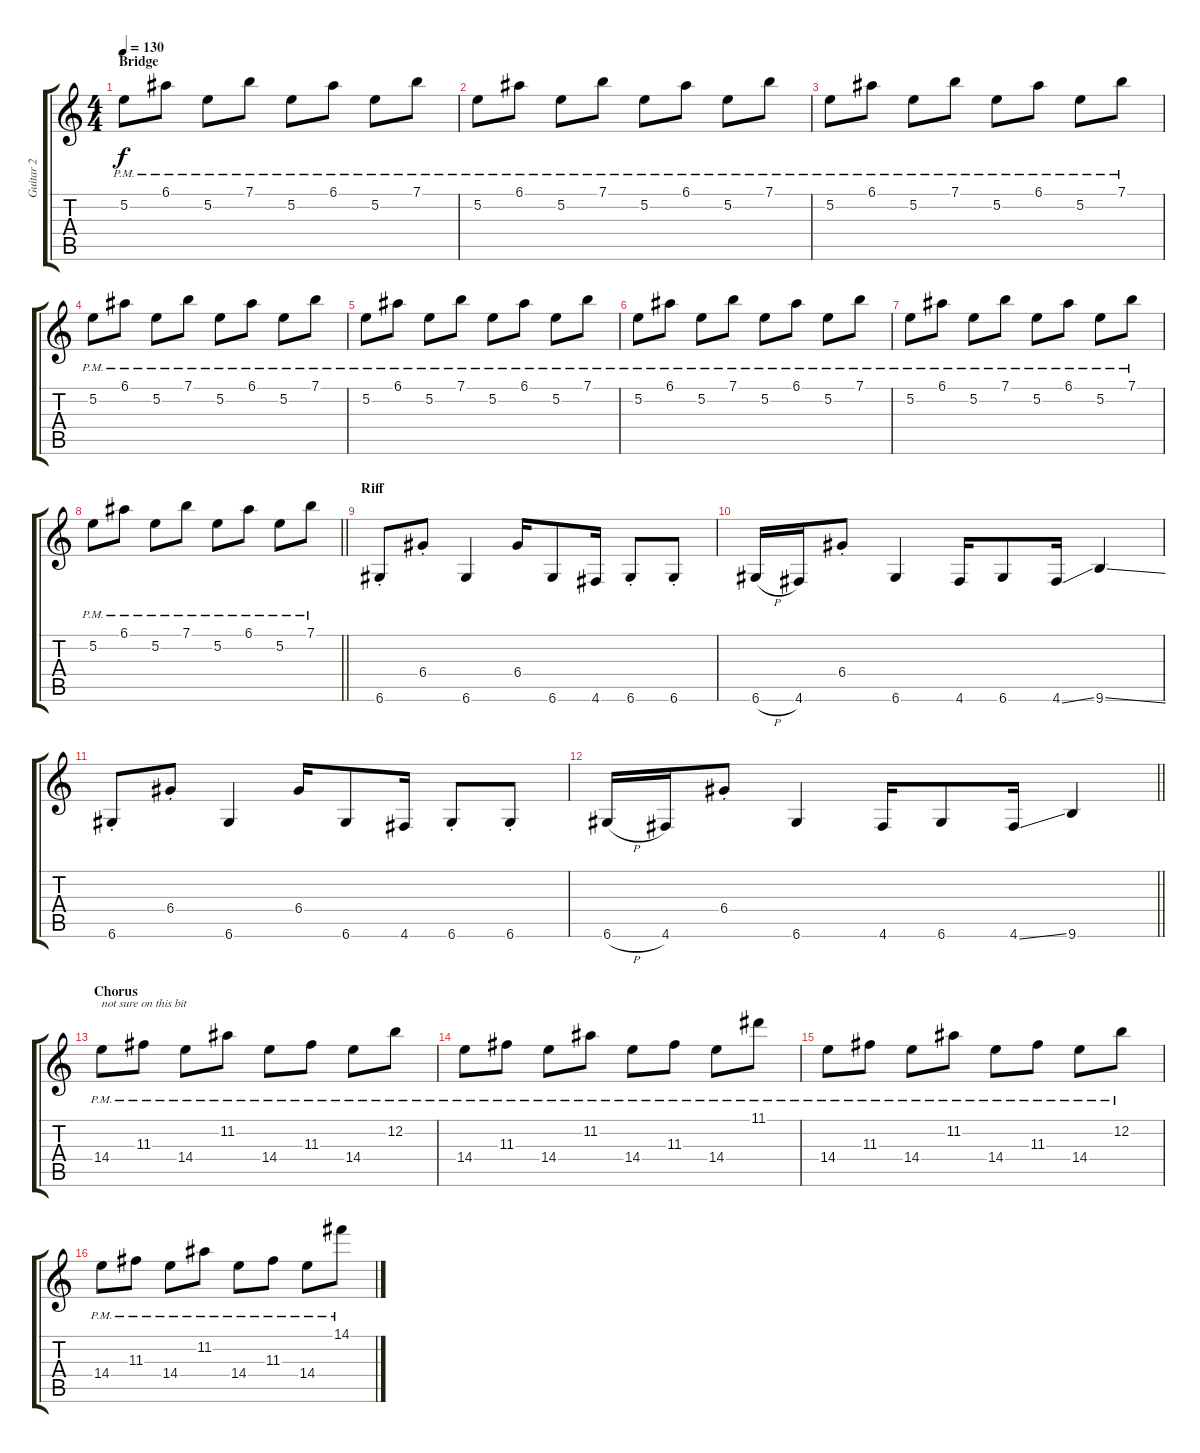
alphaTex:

\track ("Guitar 2" "Guitar 2") {instrument overdrivenguitar}
\staff {score tabs}
\tuning (E4 B3 G3 D3 A2 D2) {hide}
\ts (4 4)
\section ("" "Bridge")
\tempo 130
\clef g2
\ks c
5.2{pm}.8{dy f} 6.1{pm}.8 5.2{pm}.8 7.1{pm}.8 5.2{pm}.8 6.1{pm}.8 5.2{pm}.8 7.1{pm}.8 |
5.2{pm}.8 6.1{pm}.8 5.2{pm}.8 7.1{pm}.8 5.2{pm}.8 6.1{pm}.8 5.2{pm}.8 7.1{pm}.8 |
5.2{pm}.8 6.1{pm}.8 5.2{pm}.8 7.1{pm}.8 5.2{pm}.8 6.1{pm}.8 5.2{pm}.8 7.1{pm}.8 |
5.2{pm}.8 6.1{pm}.8 5.2{pm}.8 7.1{pm}.8 5.2{pm}.8 6.1{pm}.8 5.2{pm}.8 7.1{pm}.8 |
5.2{pm}.8 6.1{pm}.8 5.2{pm}.8 7.1{pm}.8 5.2{pm}.8 6.1{pm}.8 5.2{pm}.8 7.1{pm}.8 |
5.2{pm}.8 6.1{pm}.8 5.2{pm}.8 7.1{pm}.8 5.2{pm}.8 6.1{pm}.8 5.2{pm}.8 7.1{pm}.8 |
5.2{pm}.8 6.1{pm}.8 5.2{pm}.8 7.1{pm}.8 5.2{pm}.8 6.1{pm}.8 5.2{pm}.8 7.1{pm}.8 |
\barLineRight lightlight
5.2{pm}.8 6.1{pm}.8 5.2{pm}.8 7.1{pm}.8 5.2{pm}.8 6.1{pm}.8 5.2{pm}.8 7.1{pm}.8 |
\section ("" "Riff")
6.6{st}.8 6.4{st}.8 6.6.4 6.4.16 6.6.8 4.6.16 6.6{st}.8 6.6{st}.8 |
6.6{h}.16 4.6.16 6.4{st}.8 6.6.4 4.6.16 6.6.8 4.6{ss}.16 9.6{ss}.4 |
6.6{st}.8 6.4{st}.8 6.6.4 6.4.16 6.6.8 4.6.16 6.6{st}.8 6.6{st}.8 |
\barLineRight lightlight
6.6{h}.16 4.6.16 6.4{st}.8 6.6.4 4.6.16 6.6.8 4.6{ss}.16 9.6.4 |
\section ("" "Chorus")
14.4{pm}.8{txt "not sure on this bit"} 11.3{pm}.8 14.4{pm}.8 11.2{pm}.8 14.4{pm}.8 11.3{pm}.8 14.4{pm}.8 12.2{pm}.8 |
14.4{pm}.8 11.3{pm}.8 14.4{pm}.8 11.2{pm}.8 14.4{pm}.8 11.3{pm}.8 14.4{pm}.8 11.1{pm}.8 |
14.4{pm}.8 11.3{pm}.8 14.4{pm}.8 11.2{pm}.8 14.4{pm}.8 11.3{pm}.8 14.4{pm}.8 12.2{pm}.8 |
14.4{pm}.8 11.3{pm}.8 14.4{pm}.8 11.2{pm}.8 14.4{pm}.8 11.3{pm}.8 14.4{pm}.8 14.1{pm}.8
